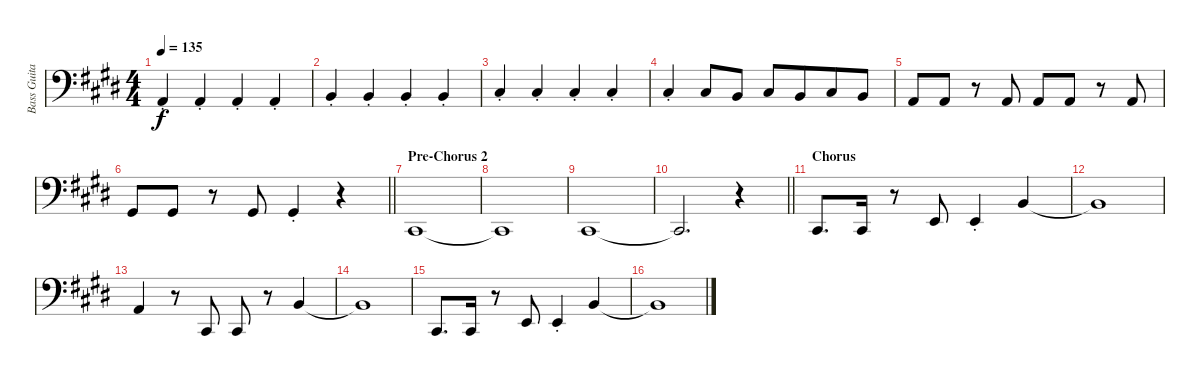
\track ("Bass Guitar" "Bass Guita") {instrument electricbasspick}
\staff {score}
\tuning (Gb2 Db2 Ab1 Db1) {hide}
\ts (4 4)
\tempo 135
\clef f4
\ks c#minor
1.3{st}.4{dy f} 1.3{st}.4 1.3{st}.4 1.3{st}.4 |
3.3{st}.4 3.3{st}.4 3.3{st}.4 3.3{st}.4 |
5.3{st}.4 5.3{st}.4 5.3{st}.4 5.3{st}.4 |
5.3{st}.4 5.3.8{beam Up} 3.3.8{beam Up} 5.3.8{beam Up} 3.3.8{beam Up beam merge} 5.3.8{beam Up} 3.3.8{beam Up} |
1.3.8 1.3.8 r.8 1.3.8 1.3.8 1.3.8 r.8 1.3.8 |
\barLineRight lightlight
0.3.8 0.3.8 r.8 0.3.8 0.3{st}.4 r.4 |
\section ("" "Pre-Chorus 2")
0.4.1 |
0.4{t}.1 |
0.4.1 |
\barLineRight lightlight
0.4{t}.2{d} r.4 |
\section ("" "Chorus")
0.4.8{d} 0.4.16 r.8 3.4.8 3.4{st}.4 3.3.4 |
3.3{t}.1 |
1.3.4 r.8 0.4.8 0.4.8 r.8 3.3.4 |
3.3{t}.1 |
0.4.8{d} 0.4.16 r.8 3.4.8 3.4{st}.4 3.3.4 |
3.3{t}.1
